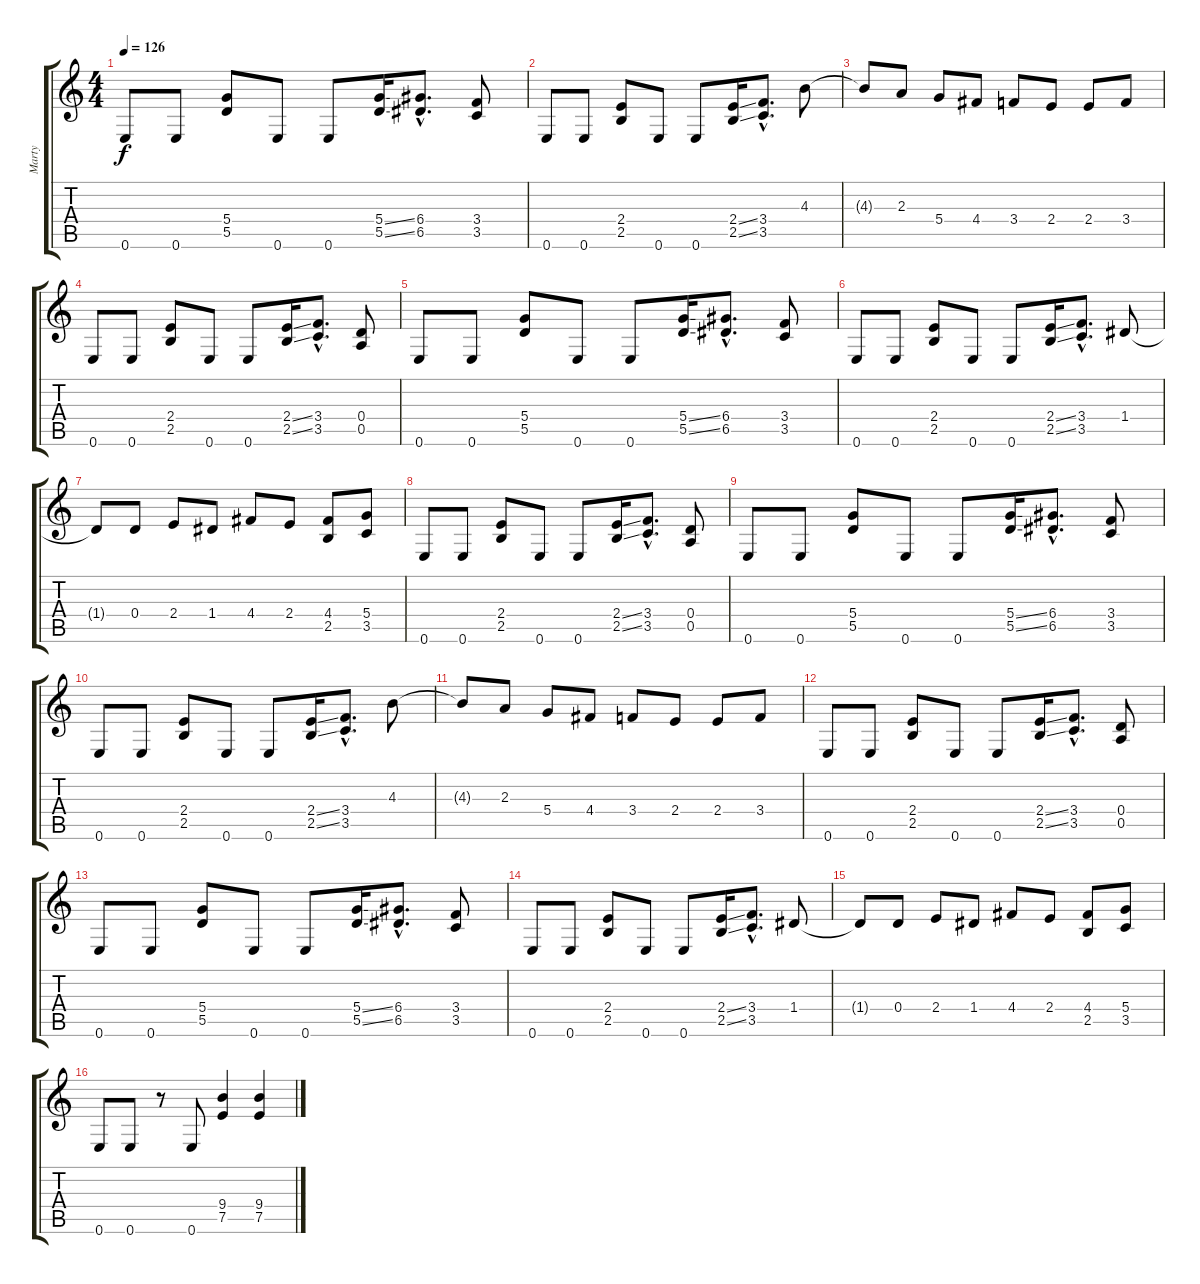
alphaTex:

\track ("Marty" "Marty") {instrument distortionguitar}
\staff {score tabs}
\tuning (E4 B3 G3 D3 A2 E2) {hide}
\ts (4 4)
\tempo 126
\clef g2
\ks c
0.6.8{dy f} 0.6.8 (5.4 5.5).8 0.6.8 0.6.8 (5.4{ss} 5.5{ss}).16 (6.4{hac} 6.5{hac}).8{d} (3.4 3.5).8 |
0.6.8 0.6.8 (2.4 2.5).8 0.6.8 0.6.8 (2.4{ss} 2.5{ss}).16 (3.4{hac} 3.5{hac}).8{d} 4.3.8 |
4.3{t}.8 2.3.8 5.4.8 4.4.8 3.4.8 2.4.8 2.4.8 3.4.8 |
0.6.8 0.6.8 (2.4 2.5).8 0.6.8 0.6.8 (2.4{ss} 2.5{ss}).16 (3.4{hac} 3.5{hac}).8{d} (0.4 0.5).8 |
0.6.8 0.6.8 (5.4 5.5).8 0.6.8 0.6.8 (5.4{ss} 5.5{ss}).16 (6.4{hac} 6.5{hac}).8{d} (3.4 3.5).8 |
0.6.8 0.6.8 (2.4 2.5).8 0.6.8 0.6.8 (2.4{ss} 2.5{ss}).16 (3.4{hac} 3.5{hac}).8{d} 1.4.8 |
1.4{t}.8 0.4.8 2.4.8 1.4.8 4.4.8 2.4.8 (4.4 2.5).8 (5.4 3.5).8 |
0.6.8 0.6.8 (2.4 2.5).8 0.6.8 0.6.8 (2.4{ss} 2.5{ss}).16 (3.4{hac} 3.5{hac}).8{d} (0.4 0.5).8 |
0.6.8 0.6.8 (5.4 5.5).8 0.6.8 0.6.8 (5.4{ss} 5.5{ss}).16 (6.4{hac} 6.5{hac}).8{d} (3.4 3.5).8 |
0.6.8 0.6.8 (2.4 2.5).8 0.6.8 0.6.8 (2.4{ss} 2.5{ss}).16 (3.4{hac} 3.5{hac}).8{d} 4.3.8 |
4.3{t}.8 2.3.8 5.4.8 4.4.8 3.4.8 2.4.8 2.4.8 3.4.8 |
0.6.8 0.6.8 (2.4 2.5).8 0.6.8 0.6.8 (2.4{ss} 2.5{ss}).16 (3.4{hac} 3.5{hac}).8{d} (0.4 0.5).8 |
0.6.8 0.6.8 (5.4 5.5).8 0.6.8 0.6.8 (5.4{ss} 5.5{ss}).16 (6.4{hac} 6.5{hac}).8{d} (3.4 3.5).8 |
0.6.8 0.6.8 (2.4 2.5).8 0.6.8 0.6.8 (2.4{ss} 2.5{ss}).16 (3.4{hac} 3.5{hac}).8{d} 1.4.8 |
1.4{t}.8 0.4.8 2.4.8 1.4.8 4.4.8 2.4.8 (4.4 2.5).8 (5.4 3.5).8 |
0.6.8 0.6.8 r.8 0.6.8 (9.4 7.5).4 (9.4 7.5).4
